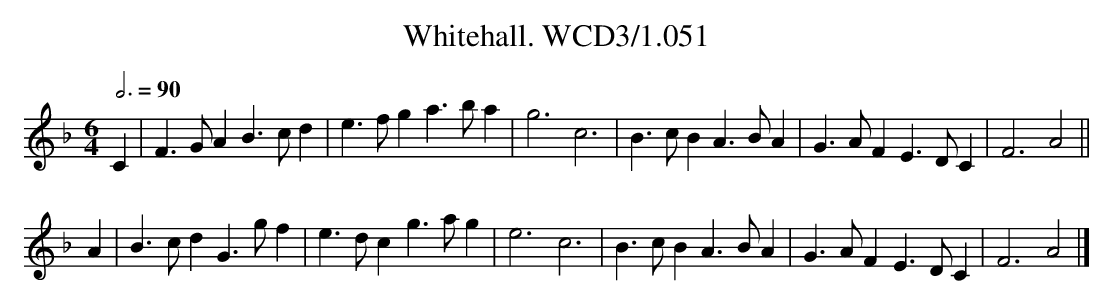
X:1
T:Whitehall. WCD3/1.051
M:6/4
L:1/4
Q:3/4=90
K:F
C|F3/G/A B3/c/d|e3/f/g a3/b/a|g3c3|\
B3/c/B A3/B/A|G3/A/F E3/D/C|F3A2||
A|B3/c/d G3/g/f|e3/d/c g3/a/g|e3c3|\
B3/c/B A3/B/A|G3/A/F E3/D/C|F3A2|]
